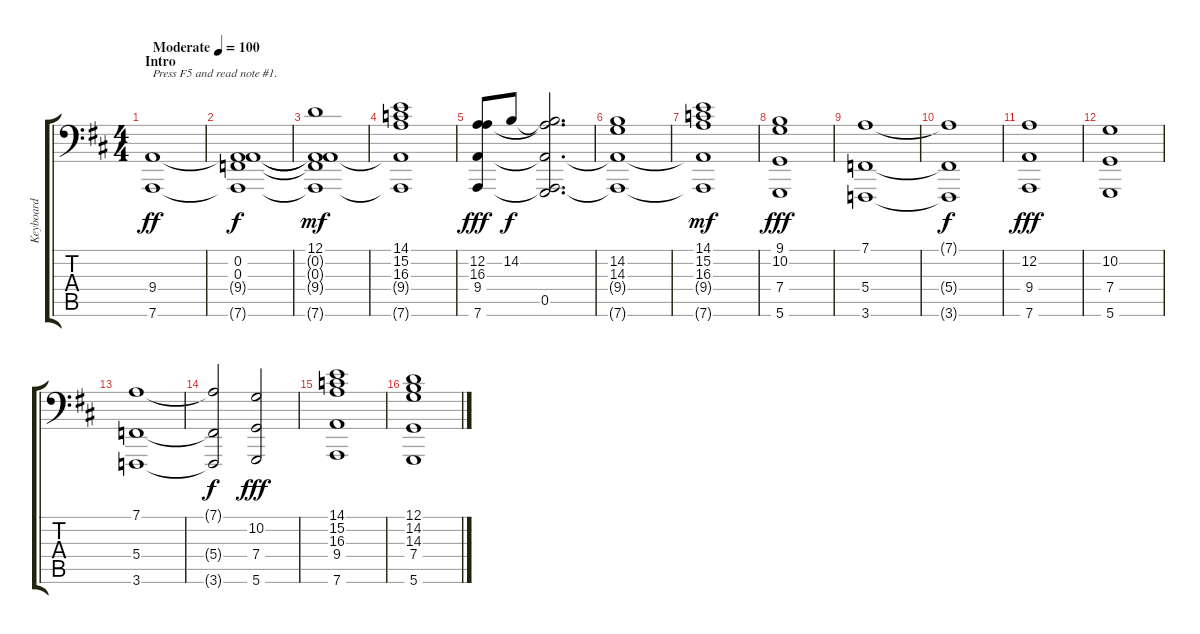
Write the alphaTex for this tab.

\track ("Keyboard" "Keyboard") {instrument synthstrings1}
\staff {score tabs}
\tuning (D3 A2 F2 C2 G1 D1) {hide}
\ts (4 4)
\section ("" "Intro")
\tempo (100 "Moderate")
\clef f4
\ks d
(9.4 7.6).1{txt "Press F5 and read note #1." dy ff instrument synthstrings1} |
(0.2 0.3 9.4{t} 7.6{t}).1{dy f} |
(12.1 0.2{t} 0.3{t} 9.4{t} 7.6{t}).1{dy mf} |
(14.1 15.2 16.3 9.4{t} 7.6{t}).1 |
(12.2 16.3 9.4 7.6).8{dy fff} 14.2.8{dy f} (14.2{t} 16.3{t} 9.4{t} 0.5 7.6{t}).2{d} |
(14.2 14.3 9.4{t} 7.6{t}).1 |
(14.1 15.2 16.3 9.4{t} 7.6{t}).1{dy mf} |
(9.1 10.2 7.4 5.6).1{dy fff} |
(7.1 5.4 3.6).1 |
(7.1{t} 5.4{t} 3.6{t}).1{dy f} |
(12.2 9.4 7.6).1{dy fff} |
(10.2 7.4 5.6).1 |
(7.1 5.4 3.6).1 |
(7.1{t} 5.4{t} 3.6{t}).2{dy f} (10.2 7.4 5.6).2{dy fff} |
(14.1 15.2 16.3 9.4 7.6).1 |
(12.1 14.2 14.3 7.4 5.6).1
